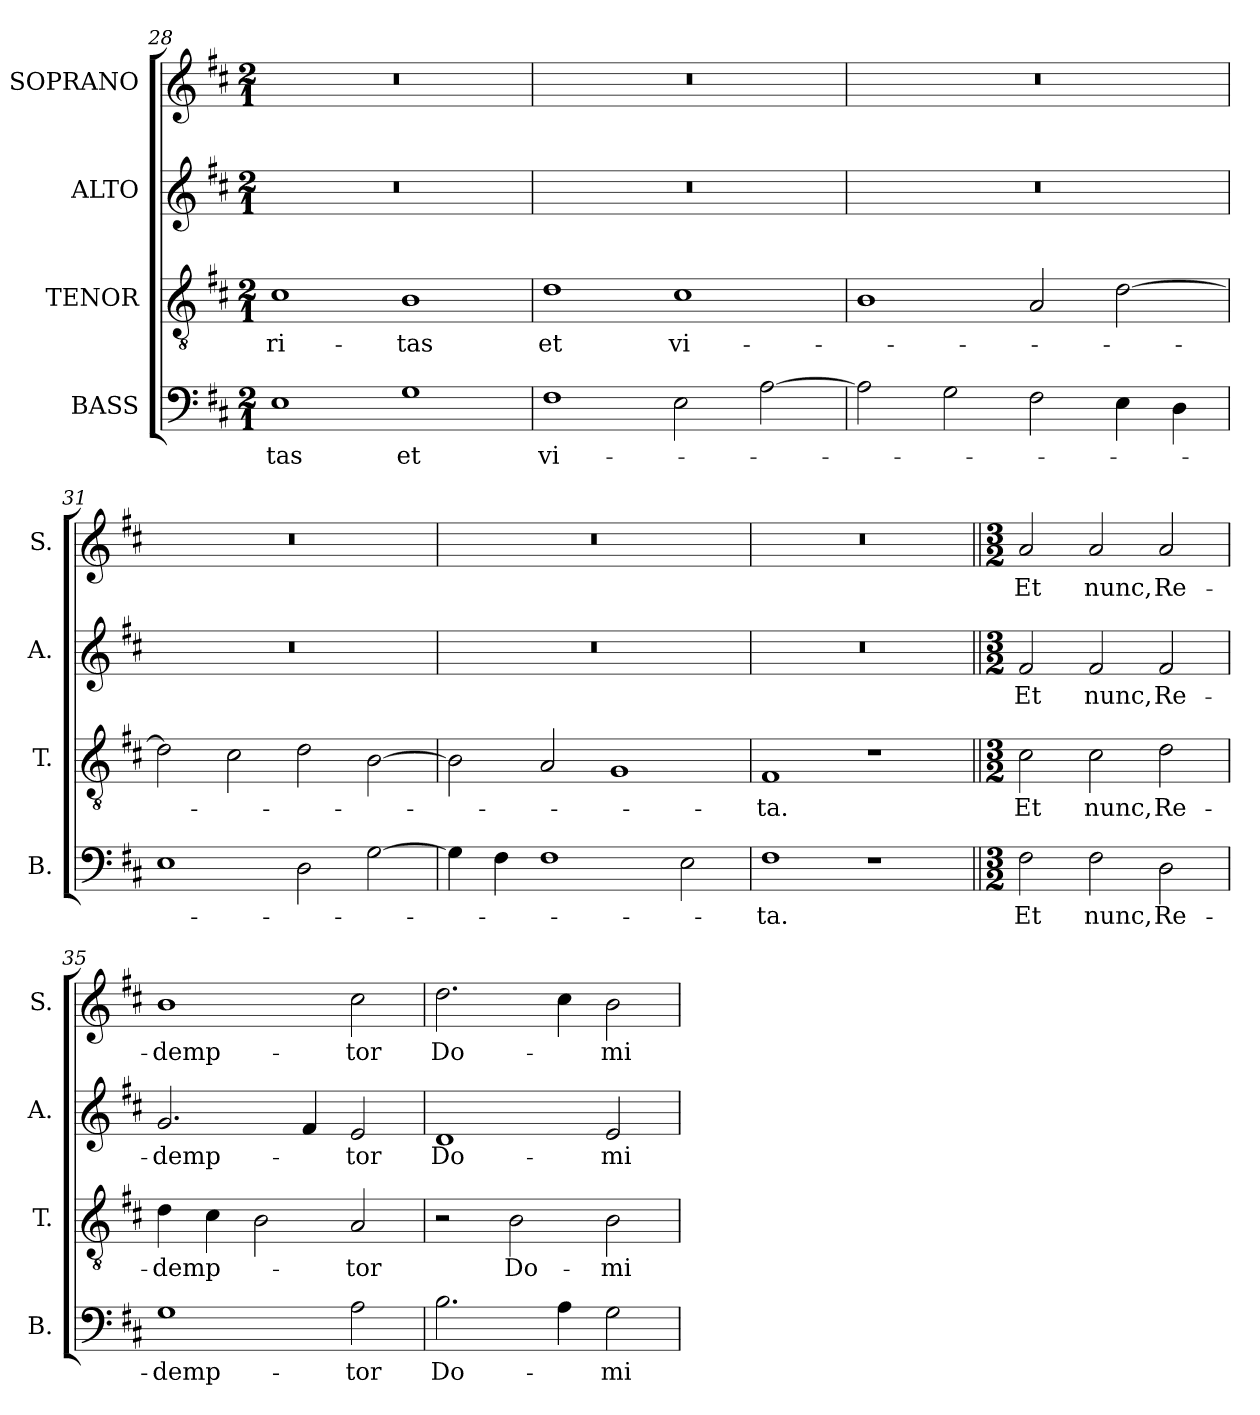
**kern	**text	**kern	**text	**kern	**text	**kern	**text
*part4	*part4	*part3	*part3	*part2	*part2	*part1	*part1
*staff4	*staff4	*staff3	*staff3	*staff2	*staff2	*staff1	*staff1
*I"BASS	*	*I"TENOR	*	*I"ALTO	*	*I"SOPRANO	*
*I'B.	*	*I'T.	*	*I'A.	*	*I'S.	*
*clefF4	*	*clefGv2	*	*clefG2	*	*clefG2	*
*	*	*ITrd7c12	*	*	*	*	*
*k[f#c#]	*	*k[f#c#]	*	*k[f#c#]	*	*k[f#c#]	*
*D:	*	*D:	*	*D:	*	*D:	*
*M2/1	*	*M2/1	*	*M2/1	*	*M2/1	*
=28	=28	=28	=28	=28	=28	=28	=28
!	!LO:LY:b:color=#000000	!	!	!	!	!	!
!	!	!	!LO:LY:b:color=#000000	!LO:N:vis=1	!	!LO:N:vis=1	!
1Ei	-tas	1C#i	-ri-	0r	.	0r	.
!	!LO:LY:b:color=#000000	!	!	!	!	!	!
!	!	!	!LO:LY:b:color=#000000	!	!	!	!
1Gi	et	1BBi	-tas	.	.	.	.
=29	=29	=29	=29	=29	=29	=29	=29
!	!LO:LY:b:color=#000000	!	!	!	!	!	!
!	!	!	!LO:LY:b:color=#000000	!LO:N:vis=1	!	!LO:N:vis=1	!
1F#i	vi-	1Di	et	0r	.	0r	.
!	!	!	!LO:LY:b:color=#000000	!	!	!	!
2Ei\	.	1C#i	vi-	.	.	.	.
[2Ai\	.	.	.	.	.	.	.
=30	=30	=30	=30	=30	=30	=30	=30
!	!	!	!	!LO:N:vis=1	!	!LO:N:vis=1	!
2Ai\]	.	1BBi	.	0r	.	0r	.
2Gi\	.	.	.	.	.	.	.
2F#i\	.	2AAi/	.	.	.	.	.
4Ei\	.	[2Di\	.	.	.	.	.
4Di\	.	.	.	.	.	.	.
=31	=31	=31	=31	=31	=31	=31	=31
!	!	!	!	!LO:N:vis=1	!	!LO:N:vis=1	!
1Ei	.	2Di\]	.	0r	.	0r	.
.	.	2C#i\	.	.	.	.	.
2Di\	.	2Di\	.	.	.	.	.
[2Gi\	.	[2BBi\	.	.	.	.	.
=32	=32	=32	=32	=32	=32	=32	=32
!	!	!	!	!LO:N:vis=1	!	!LO:N:vis=1	!
4Gi\]	.	2BBi\]	.	0r	.	0r	.
4F#i\	.	.	.	.	.	.	.
1F#i	.	2AAi/	.	.	.	.	.
.	.	1GGi	.	.	.	.	.
2Ei\	.	.	.	.	.	.	.
=33	=33	=33	=33	=33	=33	=33	=33
!	!LO:LY:b:color=#000000	!	!	!	!	!	!
!	!	!	!LO:LY:b:color=#000000	!LO:N:vis=1	!	!LO:N:vis=1	!
1F#i	-ta.	1FF#i	-ta.	0r	.	0r	.
1r	.	1r	.	.	.	.	.
!!LO:LB:g=z
=34||	=34||	=34||	=34||	=34||	=34||	=34||	=34||
*M3/2	*	*M3/2	*	*M3/2	*	*M3/2	*
!	!LO:LY:b:color=#000000	!	!	!	!	!	!
!	!	!	!LO:LY:b:color=#000000	!	!	!	!
!	!	!	!	!	!LO:LY:b:color=#000000	!	!
!	!	!	!	!	!	!	!LO:LY:b:color=#000000
2F#i\	Et	2C#i\	Et	2f#i/	Et	2ai/	Et
!	!LO:LY:b:color=#000000	!	!	!	!	!	!
!	!	!	!LO:LY:b:color=#000000	!	!	!	!
!	!	!	!	!	!LO:LY:b:color=#000000	!	!
!	!	!	!	!	!	!	!LO:LY:b:color=#000000
2F#i\	nunc,	2C#i\	nunc,	2f#i/	nunc,	2ai/	nunc,
!	!LO:LY:b:color=#000000	!	!	!	!	!	!
!	!	!	!LO:LY:b:color=#000000	!	!	!	!
!	!	!	!	!	!LO:LY:b:color=#000000	!	!
!	!	!	!	!	!	!	!LO:LY:b:color=#000000
2Di\	Re-	2Di\	Re-	2f#i/	Re-	2ai/	Re-
=35	=35	=35	=35	=35	=35	=35	=35
!	!LO:LY:b:color=#000000	!	!	!	!	!	!
!	!	!	!LO:LY:b:color=#000000	!	!	!	!
!	!	!	!	!	!LO:LY:b:color=#000000	!	!
!	!	!	!	!	!	!	!LO:LY:b:color=#000000
1Gi	-demp-	4Di\	-demp-	2.gi/	-demp-	1bi	-demp-
.	.	4C#i\	.	.	.	.	.
.	.	2BBi\	.	.	.	.	.
.	.	.	.	4f#i/	.	.	.
!	!LO:LY:b:color=#000000	!	!	!	!	!	!
!	!	!	!LO:LY:b:color=#000000	!	!	!	!
!	!	!	!	!	!LO:LY:b:color=#000000	!	!
!	!	!	!	!	!	!	!LO:LY:b:color=#000000
2Ai\	-tor	2AAi/	-tor	2ei/	-tor	2cc#i\	-tor
=36	=36	=36	=36	=36	=36	=36	=36
!	!LO:LY:b:color=#000000	!	!	!	!	!	!
!	!	!	!	!	!LO:LY:b:color=#000000	!	!
!	!	!	!	!	!	!	!LO:LY:b:color=#000000
2.Bi\	Do-	2r	.	1di	Do-	2.ddi\	Do-
!	!	!	!LO:LY:b:color=#000000	!	!	!	!
.	.	2BBi\	Do-	.	.	.	.
4Ai\	.	.	.	.	.	4cc#i\	.
!	!LO:LY:b:color=#000000	!	!	!	!	!	!
!	!	!	!LO:LY:b:color=#000000	!	!	!	!
!	!	!	!	!	!LO:LY:b:color=#000000	!	!
!	!	!	!	!	!	!	!LO:LY:b:color=#000000
2Gi\	-mi-	2BBi\	-mi-	2ei/	-mi-	2bi\	-mi-
=	=	=	=	=	=	=	=
*-	*-	*-	*-	*-	*-	*-	*-
